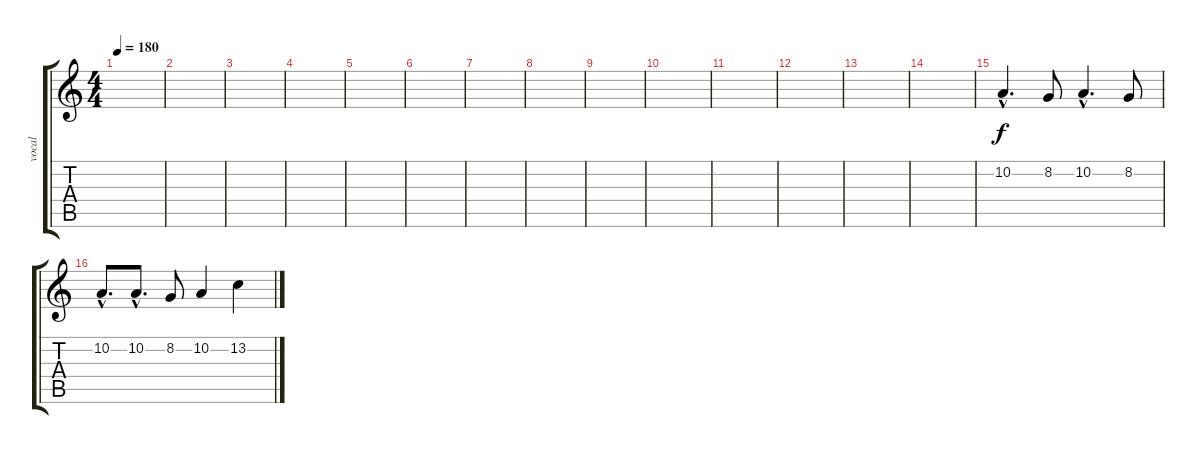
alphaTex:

\track ("vocal" "vocal") {instrument altosax}
\staff {score tabs}
\tuning (E4 B3 G3 D3 A2 E2) {hide}
\ts (4 4)
\tempo 180
\clef g2
\ks c
|
|
|
|
|
|
|
|
|
|
|
|
|
|
10.2{hac}.4{d} 8.2.8 10.2{hac}.4{d} 8.2.8 |
10.2{hac}.8{d} 10.2{hac}.8{d} 8.2.8 10.2.4 13.2.4
